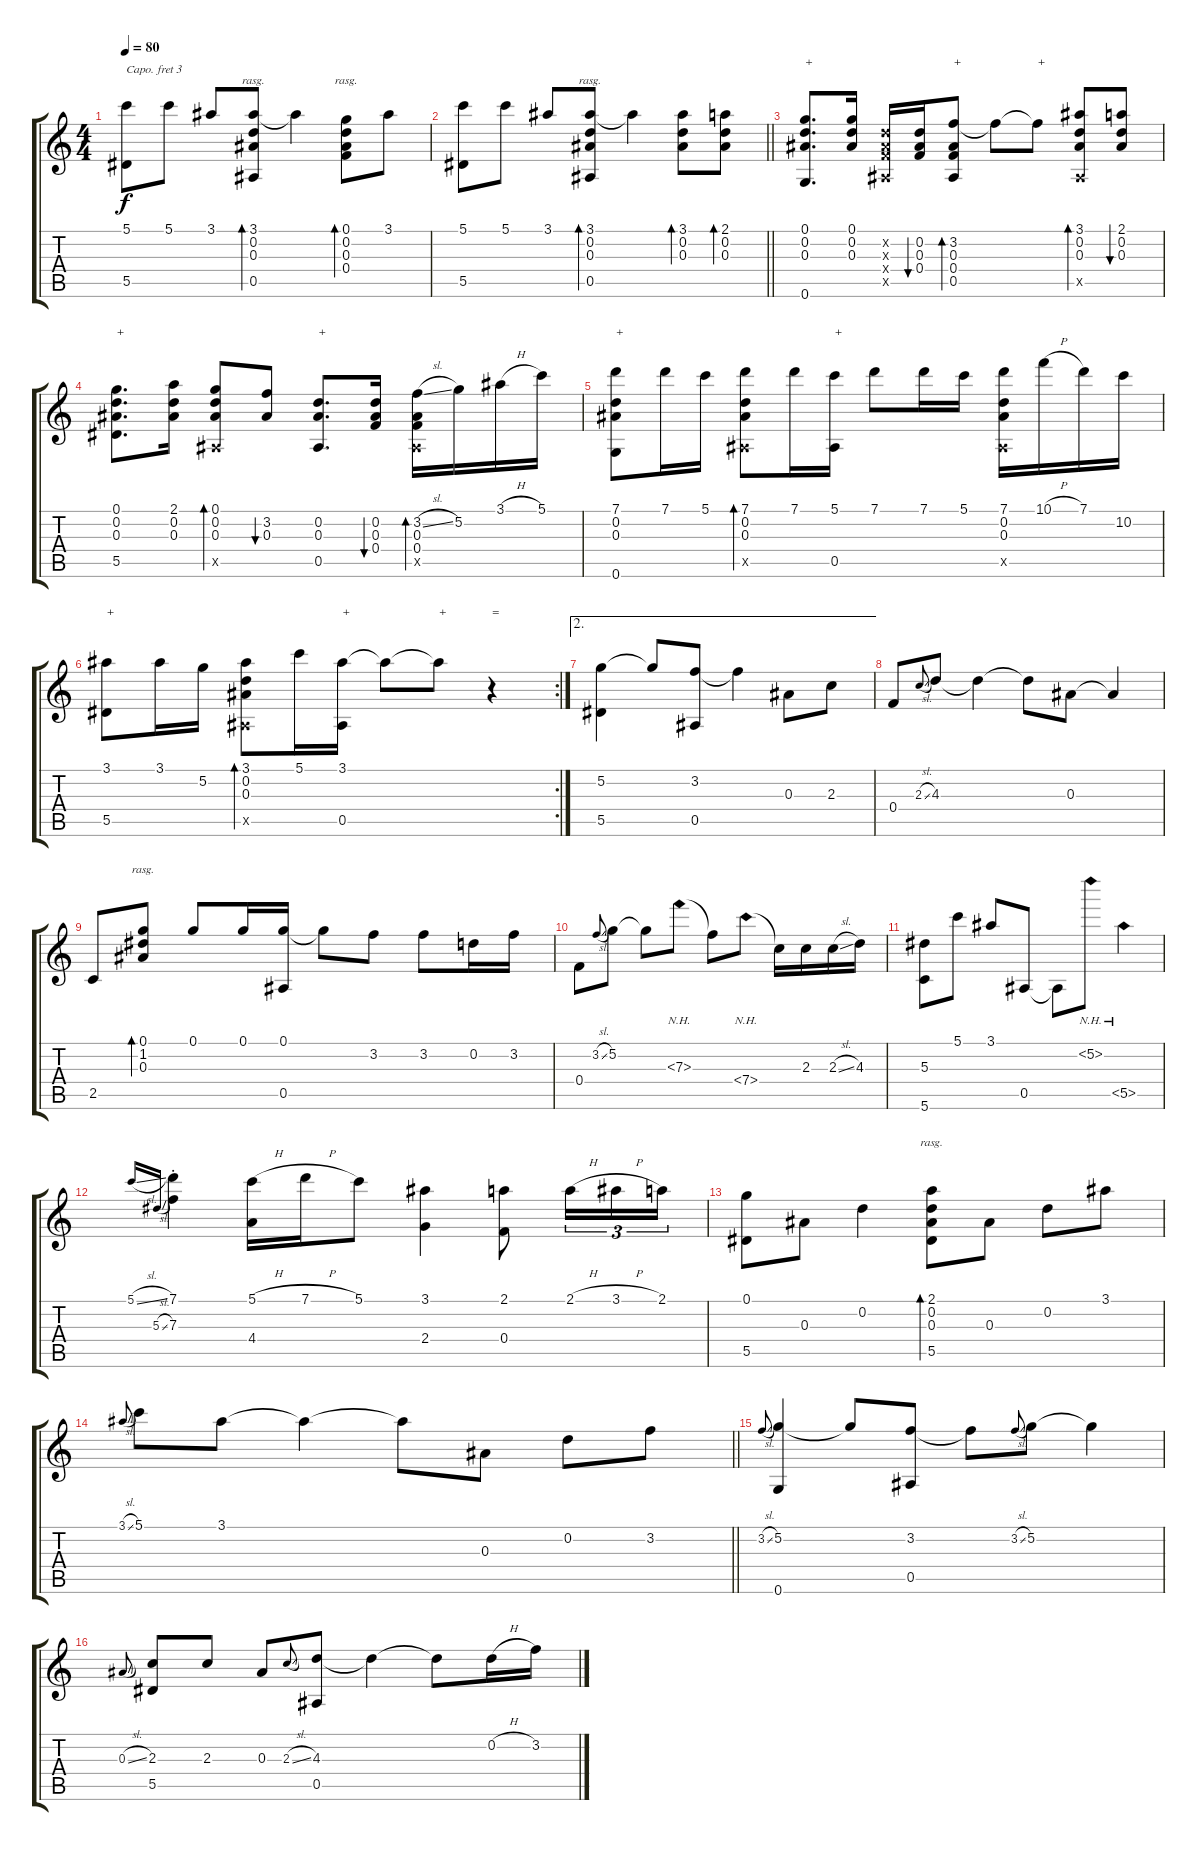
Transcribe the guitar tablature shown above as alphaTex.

\track "" {instrument acousticguitarnylon}
\staff {score tabs}
\capo 3
\tuning (E4 B3 G3 D3 G2 E2) {hide}
\ts (4 4)
\tempo 80
\clef g2
\ks c
(5.1 5.5).8{dy f} 5.1.8 3.1.8 (3.1 0.2 0.3 0.5).8{bd 120 rasg ii} 3.1{t}.4 (0.1 0.2 0.3 0.4).8{bd 240 rasg ii} 3.1.8 |
\barLineRight lightlight
(5.1 5.5).8 5.1.8 3.1.8 (3.1 0.2 0.3 0.5).8{bd 120 rasg ii} 3.1{t}.4 (3.1 0.2 0.3).8{bd 30} (2.1 0.2 0.3).8{bd 30} |
(0.1 0.2 0.3 0.6).8{d txt "+"} (0.1 0.2 0.3).16 (0.2{x} 0.3{x} 0.4{x} 0.5{x}).16 (0.2 0.3 0.4).16{bu 30} (3.2 0.3 0.4 0.5).8{bd 30 txt "+"} 3.2{t}.8 3.2{t}.8{txt "+"} (3.1 0.2 0.3 0.5{x}).8{bd 30} (2.1 0.2 0.3).8{bu 30} |
(0.1 0.2 0.3 5.5).8{d txt "+"} (2.1 0.2 0.3).16 (0.1 0.2 0.3 0.5{x}).8{bd 30} (3.2 0.3).8{bu 30} (0.2 0.3 0.5).8{d txt "+"} (0.2 0.3 0.4).16{bu 30} (3.2{sl} 0.3 0.4 0.5{x}).16{bd 30} 5.2.16 3.1{h}.16 5.1.16 |
(7.1 0.2 0.3 0.6).8{txt "+"} 7.1.16 5.1.16 (7.1 0.2 0.3 0.5{x}).8{bd 30} 7.1.16 (5.1 0.5).16{txt "+"} 7.1.8 7.1.16 5.1.16 (7.1 0.2 0.3 0.5{x}).16 10.1{h}.16 7.1.16 10.2.16 |
\rc 2
(3.1 5.5).8{txt "+"} 3.1.16 5.2.16 (3.1 0.2 0.3 0.5{x}).8{bd 30} 5.1.16 (3.1 0.5).16{txt "+"} 3.1{t}.8 3.1{t}.8{txt "+"} r.4{txt "="} |
\ae 2
(5.2 5.5).4 5.2{t}.8 (3.2 0.5).8 3.2{t}.4 0.3.8 2.3.8 |
0.4.8 2.3{sl}.8{gr onbeat} 4.3.8 4.3{t}.4 4.3{t}.8 0.3.8 0.3{t}.4 |
2.5.8 (0.1 1.2 0.3).8{bd 240 rasg ii} 0.1.8 0.1.16 (0.1 0.5).16 0.1{t}.8 3.2.8 3.2.8 0.2.16 3.2.16 |
0.4.8 3.2{sl}.8{gr onbeat} 5.2.8 5.2{t}.8 7.3{nh}.8 7.3{t}.8 7.4{nh}.8 7.4{t}.16 2.3.16 2.3{sl}.16 4.3.16 |
(5.3 5.6).8 5.1.8 3.1.8 0.5.8 0.5{t}.8 5.2{nh}.8 5.5{nh}.4 |
5.1{sl}.16{gr onbeat} 5.3{sl}.16{gr onbeat} (7.1 7.3{st}).4 (5.1{h} 4.4).16 7.1{h}.16 5.1.8 (3.1 2.4).4 (2.1 0.4).8 2.1{h}.16{tu (3 2)} 3.1{h}.16{tu (3 2)} 2.1.16{tu (3 2)} |
(0.1 5.5).8 0.3.8 0.2.4 (2.1 0.2 0.3 5.5).8{bd 240 rasg ii} 0.3.8 0.2.8 3.1.8 |
\barLineRight lightlight
3.1{sl}.8{gr onbeat} 5.1.8 3.1.8 3.1{t}.4 3.1{t}.8 0.3.8 0.2.8 3.2.8 |
3.2{sl}.8{gr onbeat} (5.2 0.6).4 5.2{t}.8 (3.2 0.5).8 3.2{t}.8 3.2{sl}.8{gr onbeat} 5.2.8 5.2{t}.4 |
0.3{sl}.8{gr onbeat} (2.3 5.5).8 2.3.8 0.3.8 2.3{sl}.8{gr onbeat} (4.3 0.5).8 4.3{t}.4 4.3{t}.8 0.2{h}.16 3.2.16
